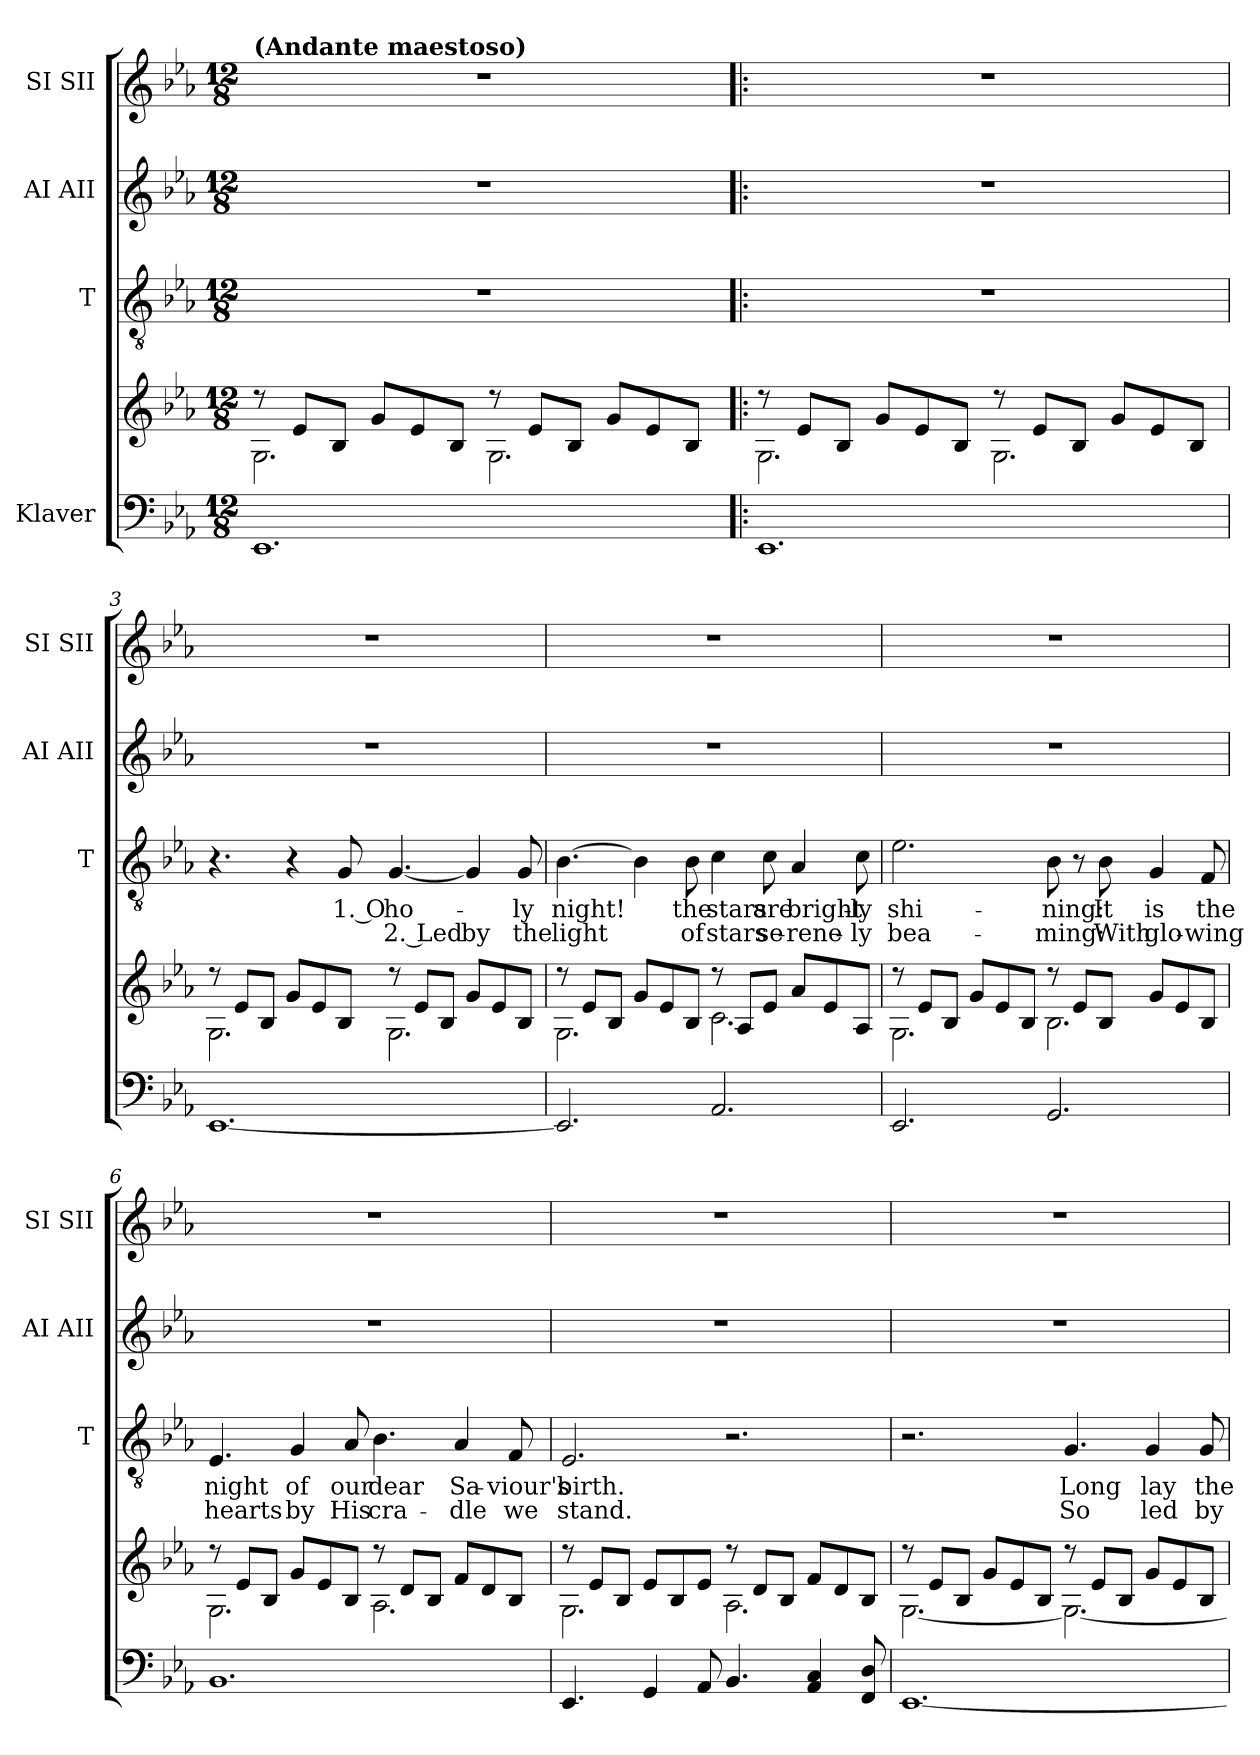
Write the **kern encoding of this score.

**kern	**kern	**kern	**text	**text	**kern	**kern
*part4	*part4	*part3	*part3	*part3	*part2	*part1
*staff5	*staff4	*staff3	*staff3	*staff3	*staff2	*staff1
*I"Klaver	*	*I"T	*	*	*I"AI AII	*I"SI SII
*	*	*I'T	*	*	*I'AI AII	*I'SI SII
*clefF4	*clefG2	*clefGv2	*	*	*clefG2	*clefG2
*k[b-e-a-]	*k[b-e-a-]	*k[b-e-a-]	*	*	*k[b-e-a-]	*k[b-e-a-]
*M12/8	*M12/8	*M12/8	*	*	*M12/8	*M12/8
*MM120	*MM120	*MM120	*	*	*MM120	*MM120
=1	=1	=1	=1	=1	=1	=1
*	*^	*	*	*	*	*
!	!	!	!	!	!	!	!LO:TX:a:B:t=(Andante maestoso)
1.EE-	8r	2.G\	1.r	.	.	1.r	1.r
.	8e-/L	.	.	.	.	.	.
.	8B-/J	.	.	.	.	.	.
.	8g/L	.	.	.	.	.	.
.	8e-/	.	.	.	.	.	.
.	8B-/J	.	.	.	.	.	.
.	8r	2.G\	.	.	.	.	.
.	8e-/L	.	.	.	.	.	.
.	8B-/J	.	.	.	.	.	.
.	8g/L	.	.	.	.	.	.
.	8e-/	.	.	.	.	.	.
.	8B-/J	.	.	.	.	.	.
=2!|:	=2!|:	=2!|:	=2!|:	=2!|:	=2!|:	=2!|:	=2!|:
1.EE-	8r	2.G\	1.r	.	.	1.r	1.r
.	8e-/L	.	.	.	.	.	.
.	8B-/J	.	.	.	.	.	.
.	8g/L	.	.	.	.	.	.
.	8e-/	.	.	.	.	.	.
.	8B-/J	.	.	.	.	.	.
.	8r	2.G\	.	.	.	.	.
.	8e-/L	.	.	.	.	.	.
.	8B-/J	.	.	.	.	.	.
.	8g/L	.	.	.	.	.	.
.	8e-/	.	.	.	.	.	.
.	8B-/J	.	.	.	.	.	.
!!LO:LB:g=z
=3	=3	=3	=3	=3	=3	=3	=3
[1.EE-	8r	2.G\	4.r	.	.	1.r	1.r
.	8e-/L	.	.	.	.	.	.
.	8B-/J	.	.	.	.	.	.
.	8g/L	.	4r	.	.	.	.
.	8e-/	.	.	.	.	.	.
!	!	!	!	!LO:LY:b	!	!	!
.	8B-/J	.	8G/	1. O	.	.	.
!	!	!	!	!LO:LY:b	!LO:LY:b	!	!
.	8r	2.G\	[4.G/	ho-	2. Led	.	.
.	8e-/L	.	.	.	.	.	.
.	8B-/J	.	.	.	.	.	.
!	!	!	!	!	!LO:LY:b	!	!
.	8g/L	.	4G/]	.	by	.	.
.	8e-/	.	.	.	.	.	.
!	!	!	!	!LO:LY:b	!LO:LY:b	!	!
.	8B-/J	.	8G/	-ly	the	.	.
=4	=4	=4	=4	=4	=4	=4	=4
!	!	!	!	!LO:LY:b	!LO:LY:b	!	!
2.EE-/]	8r	2.G\	[4.B-\	night!	light	1.r	1.r
.	8e-/L	.	.	.	.	.	.
.	8B-/J	.	.	.	.	.	.
.	8g/L	.	4B-\]	.	.	.	.
.	8e-/	.	.	.	.	.	.
!	!	!	!	!LO:LY:b	!LO:LY:b	!	!
.	8B-/J	.	8B-\	the	of	.	.
!	!	!	!	!LO:LY:b	!LO:LY:b	!	!
2.AA-/	8r	2.c\	4c\	stars	stars	.	.
.	8A-/L	.	.	.	.	.	.
!	!	!	!	!LO:LY:b	!LO:LY:b	!	!
.	8e-/J	.	8c\	are	se-	.	.
!	!	!	!	!LO:LY:b	!LO:LY:b	!	!
.	8a-/L	.	4A-/	bright-	-rene-	.	.
.	8e-/	.	.	.	.	.	.
!	!	!	!	!LO:LY:b	!LO:LY:b	!	!
.	8A-/J	.	8c\	-ly	-ly	.	.
!!LO:PB:g=z
=5	=5	=5	=5	=5	=5	=5	=5
!	!	!	!	!LO:LY:b	!LO:LY:b	!	!
2.EE-/	8r	2.G\	2.e-\	shi-	bea-	1.r	1.r
.	8e-/L	.	.	.	.	.	.
.	8B-/J	.	.	.	.	.	.
.	8g/L	.	.	.	.	.	.
.	8e-/	.	.	.	.	.	.
.	8B-/J	.	.	.	.	.	.
!	!	!	!	!LO:LY:b	!LO:LY:b	!	!
2.GG/	8r	2.B-\	8B-\	-ning:	-ming:	.	.
.	8e-/L	.	8r	.	.	.	.
!	!	!	!	!LO:LY:b	!LO:LY:b	!	!
.	8B-/J	.	8B-\	It	With	.	.
!	!	!	!	!LO:LY:b	!LO:LY:b	!	!
.	8g/L	.	4G/	is	glo-	.	.
.	8e-/	.	.	.	.	.	.
!	!	!	!	!LO:LY:b	!LO:LY:b	!	!
.	8B-/J	.	8F/	the	-wing	.	.
=6	=6	=6	=6	=6	=6	=6	=6
!	!	!	!	!LO:LY:b	!LO:LY:b	!	!
1.BB-	8r	2.G\	4.E-/	night	hearts	1.r	1.r
.	8e-/L	.	.	.	.	.	.
.	8B-/J	.	.	.	.	.	.
!	!	!	!	!LO:LY:b	!LO:LY:b	!	!
.	8g/L	.	4G/	of	by	.	.
.	8e-/	.	.	.	.	.	.
!	!	!	!	!LO:LY:b	!LO:LY:b	!	!
.	8B-/J	.	8A-/	our	His	.	.
!	!	!	!	!LO:LY:b	!LO:LY:b	!	!
.	8r	2.A-\	4.B-\	dear	cra-	.	.
.	8d/L	.	.	.	.	.	.
.	8B-/J	.	.	.	.	.	.
!	!	!	!	!LO:LY:b	!LO:LY:b	!	!
.	8f/L	.	4A-/	Sa-	-dle	.	.
.	8d/	.	.	.	.	.	.
!	!	!	!	!LO:LY:b	!LO:LY:b	!	!
.	8B-/J	.	8F/	-viour's	we	.	.
!!LO:LB:g=z
=7	=7	=7	=7	=7	=7	=7	=7
!	!	!	!	!LO:LY:b	!LO:LY:b	!	!
4.EE-/	8r	2.G\	2.E-/	birth.	stand.	1.r	1.r
.	8e-/L	.	.	.	.	.	.
.	8B-/J	.	.	.	.	.	.
4GG/	8e-/L	.	.	.	.	.	.
.	8B-/	.	.	.	.	.	.
8AA-/	8e-/J	.	.	.	.	.	.
4.BB-/	8r	2.A-\	2.r	.	.	.	.
.	8d/L	.	.	.	.	.	.
.	8B-/J	.	.	.	.	.	.
4AA-/ 4C/	8f/L	.	.	.	.	.	.
.	8d/	.	.	.	.	.	.
8FF/ 8D/	8B-/J	.	.	.	.	.	.
=8	=8	=8	=8	=8	=8	=8	=8
[1.EE-	8r	[2.G\	2.r	.	.	1.r	1.r
.	8e-/L	.	.	.	.	.	.
.	8B-/J	.	.	.	.	.	.
.	8g/L	.	.	.	.	.	.
.	8e-/	.	.	.	.	.	.
.	8B-/J	.	.	.	.	.	.
!	!	!	!	!LO:LY:b	!LO:LY:b	!	!
.	8r	2.G\_	4.G/	Long	So	.	.
.	8e-/L	.	.	.	.	.	.
.	8B-/J	.	.	.	.	.	.
!	!	!	!	!LO:LY:b	!LO:LY:b	!	!
.	8g/L	.	4G/	lay	led	.	.
.	8e-/	.	.	.	.	.	.
!	!	!	!	!LO:LY:b	!LO:LY:b	!	!
.	8B-/J	.	8G/	the	by	.	.
*	*v	*v	*	*	*	*	*
=	=	=	=	=	=	=
*-	*-	*-	*-	*-	*-	*-
